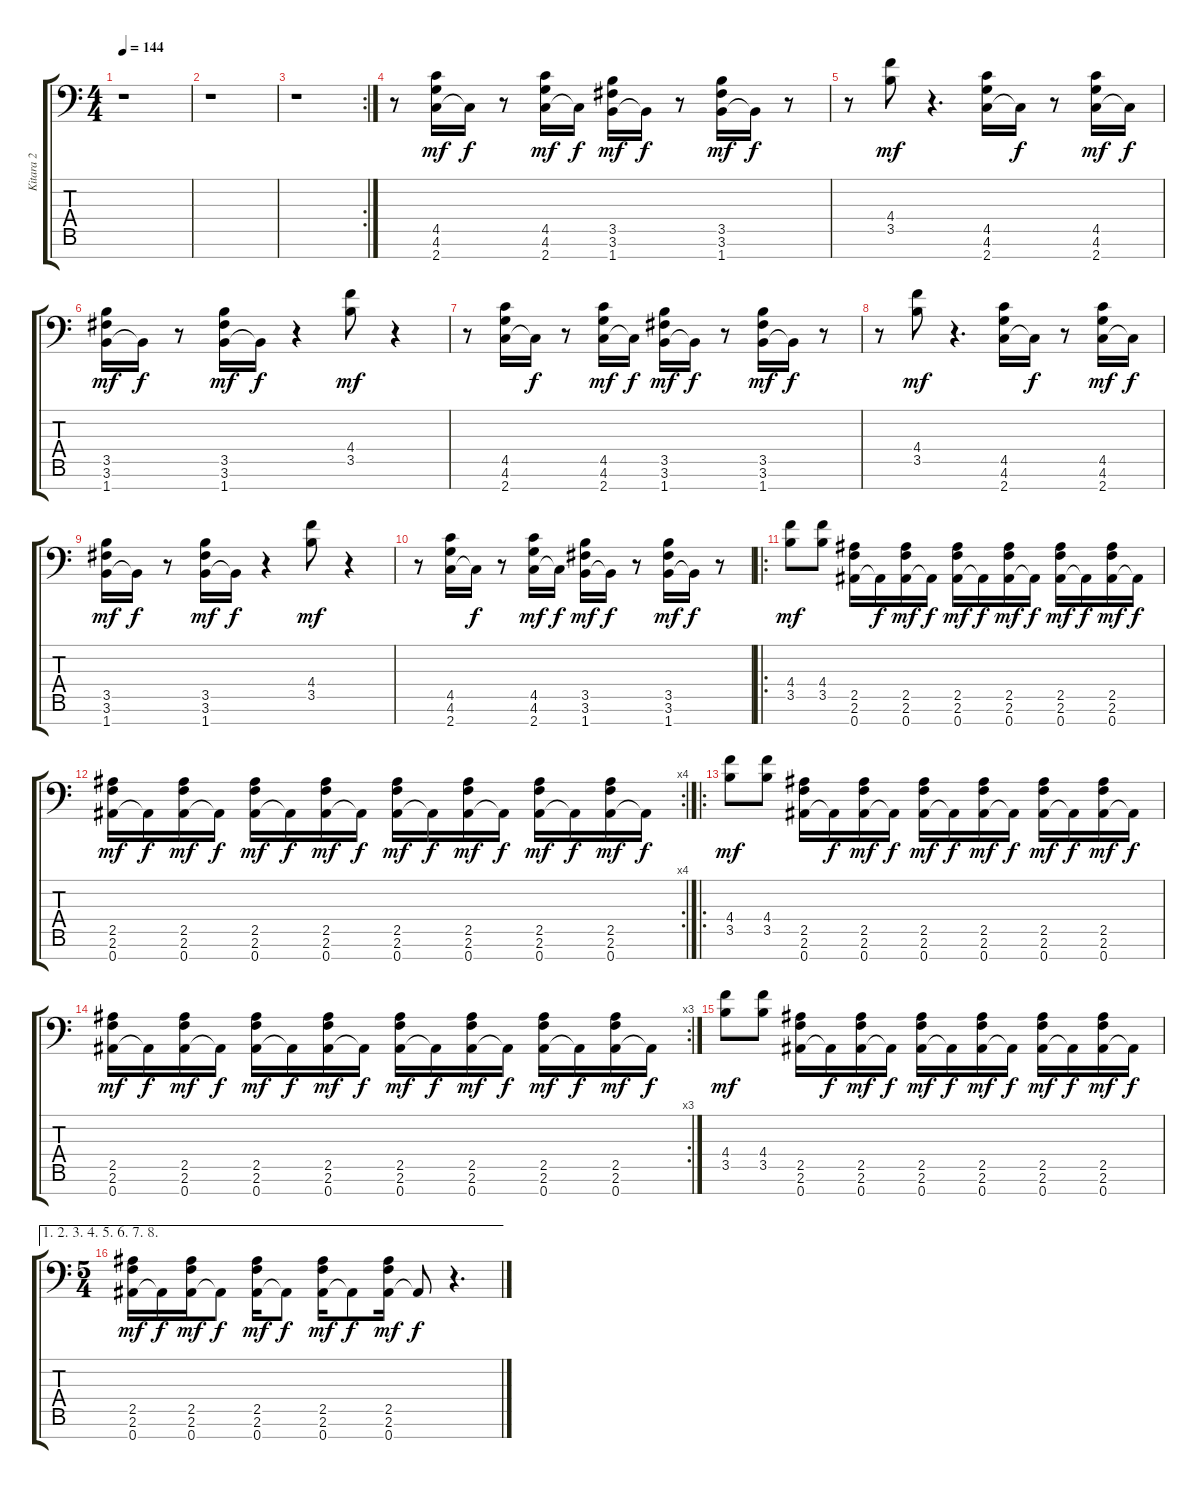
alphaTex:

\track ("Kitara 2" "Kitara 2") {instrument distortionguitar}
\staff {score tabs}
\tuning (Eb4 Bb3 Gb3 Db3 Ab2 Eb2 Bb1) {hide}
\ts (4 4)
\tempo 144
\clef f4
\ks c
r.1{dy f} |
r.1 |
\rc 2
r.1 |
r.8 (4.5 4.6 2.7).16{dy mf} 2.7{t}.16{dy f} r.8 (4.5 4.6 2.7).16{dy mf} 2.7{t}.16{dy f} (3.5 3.6 1.7).16{dy mf} 1.7{t}.16{dy f} r.8 (3.5 3.6 1.7).16{dy mf} 1.7{t}.16{dy f} r.8 |
r.8 (4.4 3.5).8{dy mf} r.4{d} (4.5 4.6 2.7).16 2.7{t}.16{dy f} r.8 (4.5 4.6 2.7).16{dy mf} 2.7{t}.16{dy f} |
(3.5 3.6 1.7).16{dy mf} 1.7{t}.16{dy f} r.8 (3.5 3.6 1.7).16{dy mf} 1.7{t}.16{dy f} r.4 (4.4 3.5).8{dy mf} r.4 |
r.8 (4.5 4.6 2.7).16 2.7{t}.16{dy f} r.8 (4.5 4.6 2.7).16{dy mf} 2.7{t}.16{dy f} (3.5 3.6 1.7).16{dy mf} 1.7{t}.16{dy f} r.8 (3.5 3.6 1.7).16{dy mf} 1.7{t}.16{dy f} r.8 |
r.8 (4.4 3.5).8{dy mf} r.4{d} (4.5 4.6 2.7).16 2.7{t}.16{dy f} r.8 (4.5 4.6 2.7).16{dy mf} 2.7{t}.16{dy f} |
(3.5 3.6 1.7).16{dy mf} 1.7{t}.16{dy f} r.8 (3.5 3.6 1.7).16{dy mf} 1.7{t}.16{dy f} r.4 (4.4 3.5).8{dy mf} r.4 |
r.8 (4.5 4.6 2.7).16 2.7{t}.16{dy f} r.8 (4.5 4.6 2.7).16{dy mf} 2.7{t}.16{dy f} (3.5 3.6 1.7).16{dy mf} 1.7{t}.16{dy f} r.8 (3.5 3.6 1.7).16{dy mf} 1.7{t}.16{dy f} r.8 |
\ro
(4.4 3.5).8{dy mf balance 16} (4.4 3.5).8 (2.5 2.6 0.7).16 0.7{t}.16{dy f} (2.5 2.6 0.7).16{dy mf} 0.7{t}.16{dy f} (2.5 2.6 0.7).16{dy mf} 0.7{t}.16{dy f} (2.5 2.6 0.7).16{dy mf} 0.7{t}.16{dy f} (2.5 2.6 0.7).16{dy mf} 0.7{t}.16{dy f} (2.5 2.6 0.7).16{dy mf} 0.7{t}.16{dy f} |
\rc 4
(2.5 2.6 0.7).16{dy mf} 0.7{t}.16{dy f} (2.5 2.6 0.7).16{dy mf} 0.7{t}.16{dy f} (2.5 2.6 0.7).16{dy mf} 0.7{t}.16{dy f} (2.5 2.6 0.7).16{dy mf} 0.7{t}.16{dy f} (2.5 2.6 0.7).16{dy mf} 0.7{t}.16{dy f} (2.5 2.6 0.7).16{dy mf} 0.7{t}.16{dy f} (2.5 2.6 0.7).16{dy mf} 0.7{t}.16{dy f} (2.5 2.6 0.7).16{dy mf} 0.7{t}.16{dy f} |
\ro
(4.4 3.5).8{dy mf balance 16} (4.4 3.5).8 (2.5 2.6 0.7).16 0.7{t}.16{dy f} (2.5 2.6 0.7).16{dy mf} 0.7{t}.16{dy f} (2.5 2.6 0.7).16{dy mf} 0.7{t}.16{dy f} (2.5 2.6 0.7).16{dy mf} 0.7{t}.16{dy f} (2.5 2.6 0.7).16{dy mf} 0.7{t}.16{dy f} (2.5 2.6 0.7).16{dy mf} 0.7{t}.16{dy f} |
\rc 3
(2.5 2.6 0.7).16{dy mf} 0.7{t}.16{dy f} (2.5 2.6 0.7).16{dy mf} 0.7{t}.16{dy f} (2.5 2.6 0.7).16{dy mf} 0.7{t}.16{dy f} (2.5 2.6 0.7).16{dy mf} 0.7{t}.16{dy f} (2.5 2.6 0.7).16{dy mf} 0.7{t}.16{dy f} (2.5 2.6 0.7).16{dy mf} 0.7{t}.16{dy f} (2.5 2.6 0.7).16{dy mf} 0.7{t}.16{dy f} (2.5 2.6 0.7).16{dy mf} 0.7{t}.16{dy f} |
(4.4 3.5).8{dy mf balance 16} (4.4 3.5).8 (2.5 2.6 0.7).16 0.7{t}.16{dy f} (2.5 2.6 0.7).16{dy mf} 0.7{t}.16{dy f} (2.5 2.6 0.7).16{dy mf} 0.7{t}.16{dy f} (2.5 2.6 0.7).16{dy mf} 0.7{t}.16{dy f} (2.5 2.6 0.7).16{dy mf} 0.7{t}.16{dy f} (2.5 2.6 0.7).16{dy mf} 0.7{t}.16{dy f} |
\ae (1 2 3 4 5 6 7 8)
\ts (5 4)
(2.5 2.6 0.7).16{dy mf} 0.7{t}.16{dy f} (2.5 2.6 0.7).16{dy mf} 0.7{t}.8{dy f} (2.5 2.6 0.7).16{dy mf} 0.7{t}.8{dy f} (2.5 2.6 0.7).16{dy mf} 0.7{t}.8{dy f} (2.5 2.6 0.7).16{dy mf} 0.7{t}.8{dy f} r.4{d}
